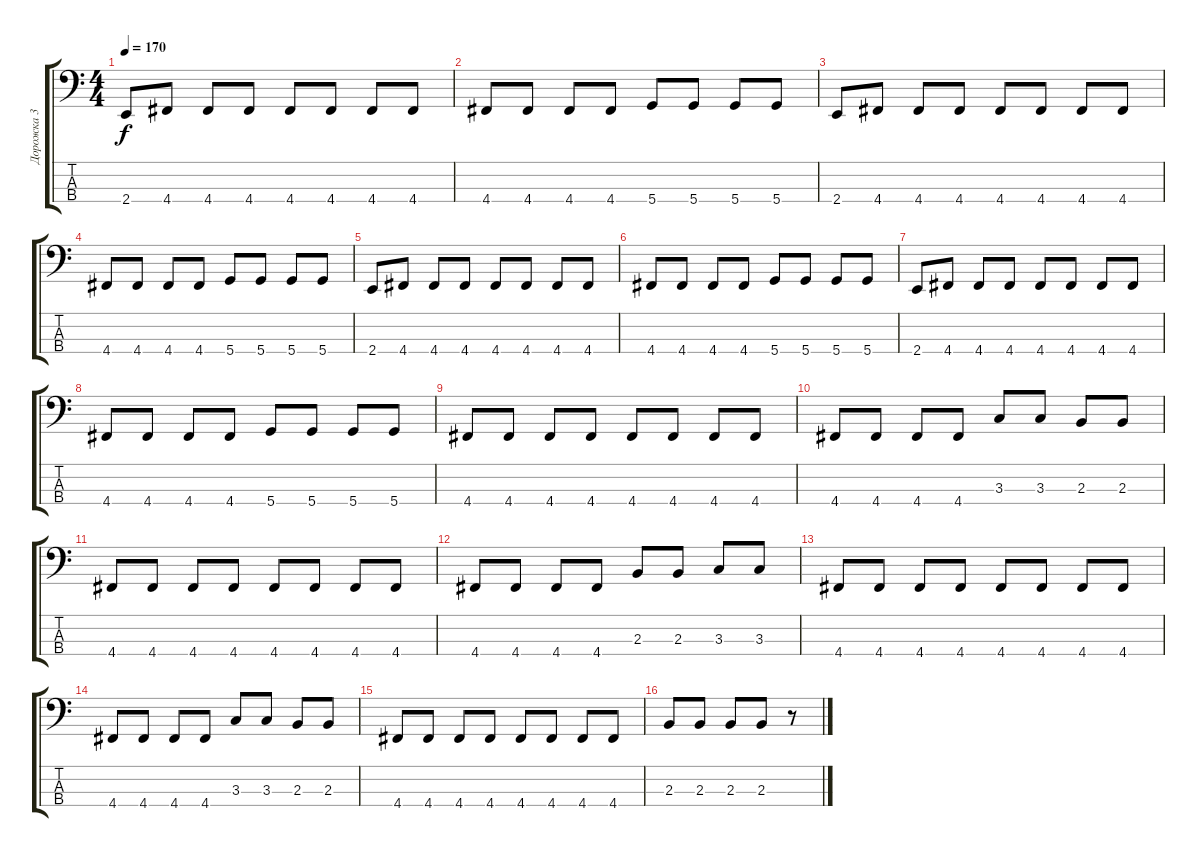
\track ("Дорожка 3" "Дорожка 3") {instrument electricbassfinger}
\staff {score tabs}
\tuning (G2 D2 A1 D1) {hide}
\ts (4 4)
\tempo 170
\clef f4
\ks c
2.4.8{dy f} 4.4.8 4.4.8 4.4.8 4.4.8 4.4.8 4.4.8 4.4.8 |
4.4.8 4.4.8 4.4.8 4.4.8 5.4.8 5.4.8 5.4.8 5.4.8 |
2.4.8 4.4.8 4.4.8 4.4.8 4.4.8 4.4.8 4.4.8 4.4.8 |
4.4.8 4.4.8 4.4.8 4.4.8 5.4.8 5.4.8 5.4.8 5.4.8 |
2.4.8 4.4.8 4.4.8 4.4.8 4.4.8 4.4.8 4.4.8 4.4.8 |
4.4.8 4.4.8 4.4.8 4.4.8 5.4.8 5.4.8 5.4.8 5.4.8 |
2.4.8 4.4.8 4.4.8 4.4.8 4.4.8 4.4.8 4.4.8 4.4.8 |
4.4.8 4.4.8 4.4.8 4.4.8 5.4.8 5.4.8 5.4.8 5.4.8 |
4.4.8 4.4.8 4.4.8 4.4.8 4.4.8 4.4.8 4.4.8 4.4.8 |
4.4.8 4.4.8 4.4.8 4.4.8 3.3.8 3.3.8 2.3.8 2.3.8 |
4.4.8 4.4.8 4.4.8 4.4.8 4.4.8 4.4.8 4.4.8 4.4.8 |
4.4.8 4.4.8 4.4.8 4.4.8 2.3.8 2.3.8 3.3.8 3.3.8 |
4.4.8 4.4.8 4.4.8 4.4.8 4.4.8 4.4.8 4.4.8 4.4.8 |
4.4.8 4.4.8 4.4.8 4.4.8 3.3.8 3.3.8 2.3.8 2.3.8 |
4.4.8 4.4.8 4.4.8 4.4.8 4.4.8 4.4.8 4.4.8 4.4.8 |
2.3.8 2.3.8 2.3.8 2.3.8 r.8
